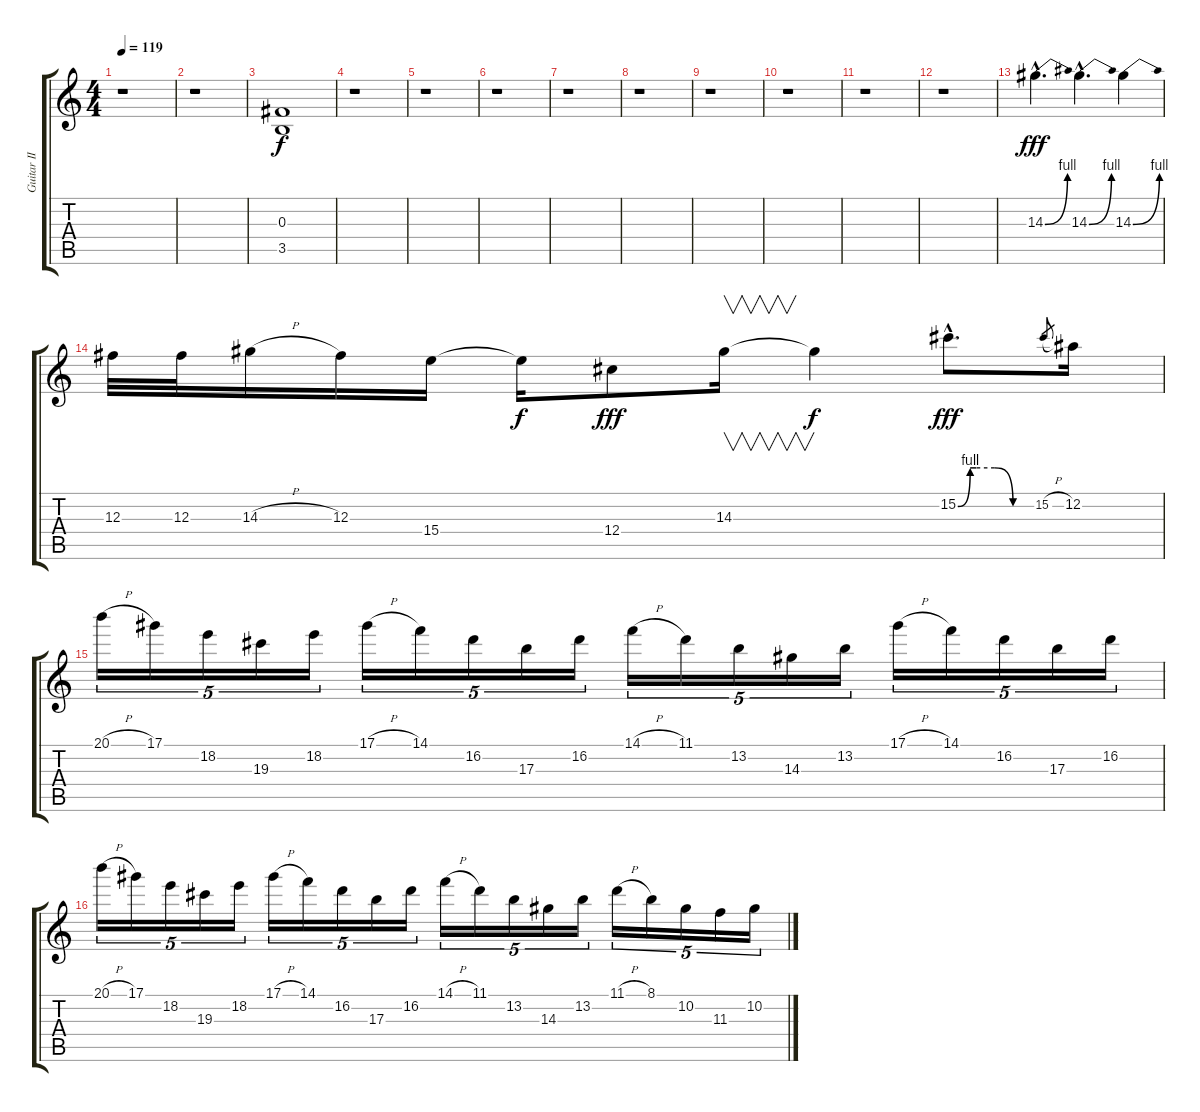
\track ("Guitar II" "Guitar II") {instrument overdrivenguitar}
\staff {score tabs}
\tuning (Eb4 Bb3 Gb3 Db3 Ab2 Eb2) {hide}
\ts (4 4)
\tempo 119
\clef g2
\ks c
r.1{dy f} |
r.1 |
(0.3 3.5).1 |
r.1 |
r.1 |
r.1 |
r.1 |
r.1 |
r.1 |
r.1 |
r.1 |
r.1 |
14.3{be (bend 0 0 60 4) hac}.4{d dy fff} 14.3{be (bend 0 0 60 4) hac}.4{d} 14.3{be (bend 0 0 60 4)}.4 |
12.3.32 12.3.32 14.3{h}.16 12.3.16 15.4.16 15.4{t}.16{dy f} 12.4.8{dy fff} 14.3.16{v} 14.3{t}.4{dy f} 15.2{be (custom 0 0 10 4 15 4 30 4 45 0 60 0) hac}.8{d dy fff} 15.2{h}.8{gr} 12.2.16 |
20.1{h}.16{tu (5 4)} 17.1.16{tu (5 4)} 18.2.16{tu (5 4)} 19.3.16{tu (5 4)} 18.2.16{tu (5 4)} 17.1{h}.16{tu (5 4)} 14.1.16{tu (5 4)} 16.2.16{tu (5 4)} 17.3.16{tu (5 4)} 16.2.16{tu (5 4)} 14.1{h}.16{tu (5 4)} 11.1.16{tu (5 4)} 13.2.16{tu (5 4)} 14.3.16{tu (5 4)} 13.2.16{tu (5 4)} 17.1{h}.16{tu (5 4)} 14.1.16{tu (5 4)} 16.2.16{tu (5 4)} 17.3.16{tu (5 4)} 16.2.16{tu (5 4)} |
20.1{h}.16{tu (5 4)} 17.1.16{tu (5 4)} 18.2.16{tu (5 4)} 19.3.16{tu (5 4)} 18.2.16{tu (5 4)} 17.1{h}.16{tu (5 4)} 14.1.16{tu (5 4)} 16.2.16{tu (5 4)} 17.3.16{tu (5 4)} 16.2.16{tu (5 4)} 14.1{h}.16{tu (5 4)} 11.1.16{tu (5 4)} 13.2.16{tu (5 4)} 14.3.16{tu (5 4)} 13.2.16{tu (5 4)} 11.1{h}.16{tu (5 4)} 8.1.16{tu (5 4)} 10.2.16{tu (5 4)} 11.3.16{tu (5 4)} 10.2.16{tu (5 4)}
